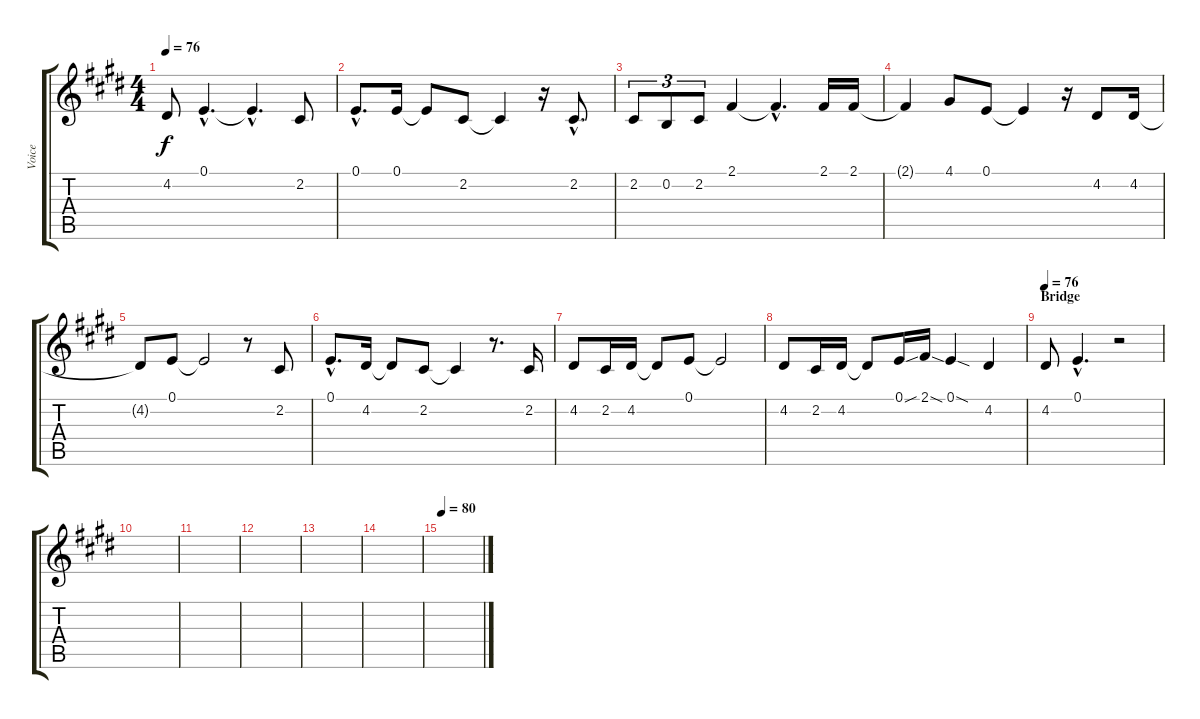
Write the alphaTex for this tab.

\track ("Voice" "Voice") {instrument clarinet}
\staff {score tabs}
\tuning (E4 B3 G3 D3 A2 E2) {hide}
\ts (4 4)
\tempo 76
\clef g2
\ks e
4.2{t}.8{dy f} 0.1{hac}.4{d} 0.1{hac t}.4{d} 2.2.8 |
0.1{hac}.8{d} 0.1.16 0.1{t}.8 2.2.8 2.2{t}.4 r.16 2.2{hac}.8{d} |
2.2.8{tu (3 2)} 0.2.8{tu (3 2)} 2.2.8{tu (3 2)} 2.1.4 2.1{hac t}.4{d} 2.1.16 2.1.16 |
2.1{t}.4 4.1.8 0.1.8 0.1{t}.4 r.16 4.2.8 4.2.16 |
4.2{t}.8 0.1.8 0.1{t}.2 r.8 2.2.8 |
0.1{hac}.8{d} 4.2.16 4.2{t}.8 2.2.8 2.2{t}.4 r.8{d} 2.2.16 |
4.2.8 2.2.16 4.2.16 4.2{t}.8 0.1.8 0.1{t}.2 |
4.2.8 2.2.16 4.2.16 4.2{t}.8 0.1{sou}.16 2.1{sod}.16 0.1{sod}.4 4.2.4 |
\section ("" "Bridge")
\tempo 76
4.2.8 0.1{hac}.4{d} r.2 |
|
|
|
|
|
\tempo 80
